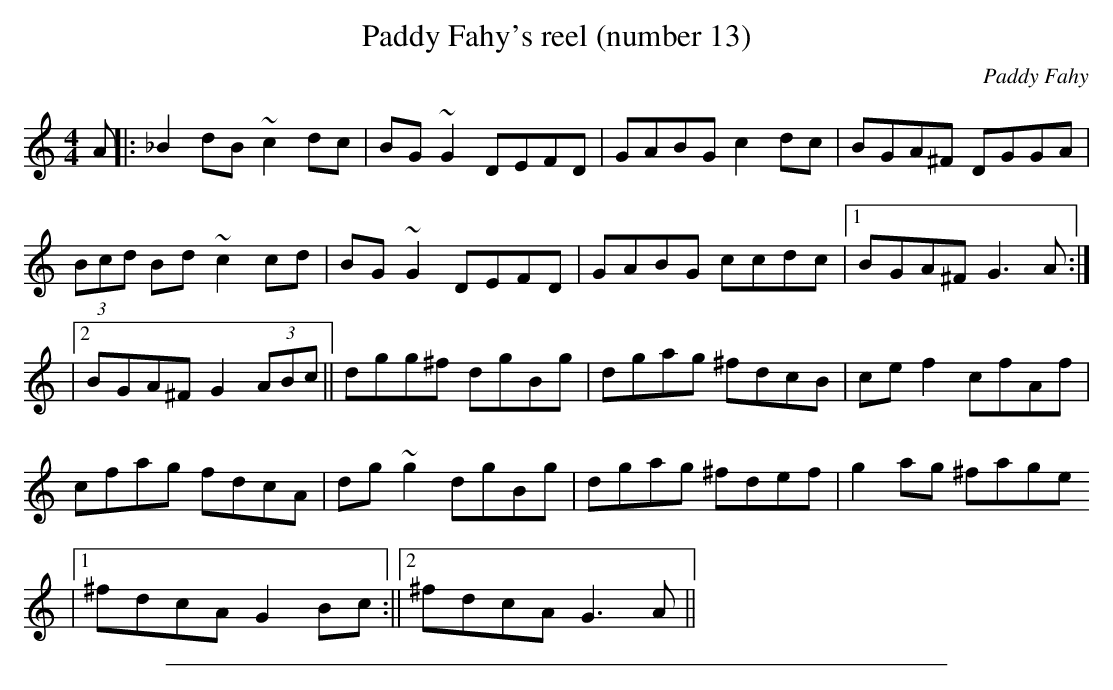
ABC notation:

X:1
T: Paddy Fahy's reel (number 13)
C:Paddy Fahy
M:4/4
L:1/8
K:Gmix
A ||: _B2dB ~c2dc | BG~G2 DEFD | GABG c2dc | BGA^F DGGA |
(3Bcd Bd ~c2cd | BG~G2 DEFD | GABG ccdc |1 BGA^F G3A :|
|2 BGA^F G2 (3ABc || dgg^f dgBg | dgag ^fdcB | cef2 cfAf |
cfag fdcA | dg~g2 dgBg | dgag ^fdef | g2ag ^fage
|1 ^fdcA G2Bc :||2 ^fdcA G3 A ||
